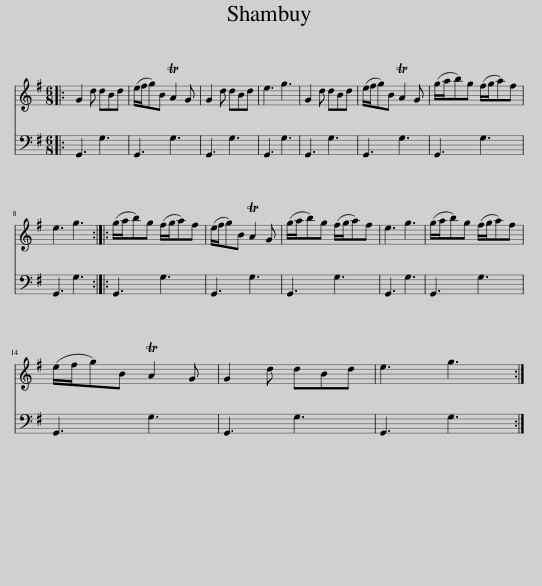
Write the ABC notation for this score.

X:1
%%score 1 2
L:1/8
M:6/8
I:linebreak $
K:G
V:1 treble
V:2 bass
V:1
|: G2 d dBd | (e/f/g)B TA2 G | G2 d dBd | e3 g3 | G2 d dBd | %5
 (e/f/g)B TA2 G | (g/a/b)g (f/g/a)f |$ e3 g3 :: (g/a/b)g (f/g/a)f | (e/f/g)B TA2 G | %10
 (g/a/b)g (f/g/a)f | e3 g3 | (g/a/b)g (f/g/a)f |$ (e/f/g)B TA2 G | G2 d dBd | %15
 e3 g3 :| %16
V:2
|: G,,3 G,3 | G,,3 G,3 | G,,3 G,3 | G,,3 G,3 | G,,3 G,3 | %5
 G,,3 G,3 | G,,3 G,3 |$ G,,3 G,3 :: G,,3 G,3 | G,,3 G,3 | %10
 G,,3 G,3 | G,,3 G,3 | G,,3 G,3 |$ G,,3 G,3 | G,,3 G,3 | %15
 G,,3 G,3 :| %16
